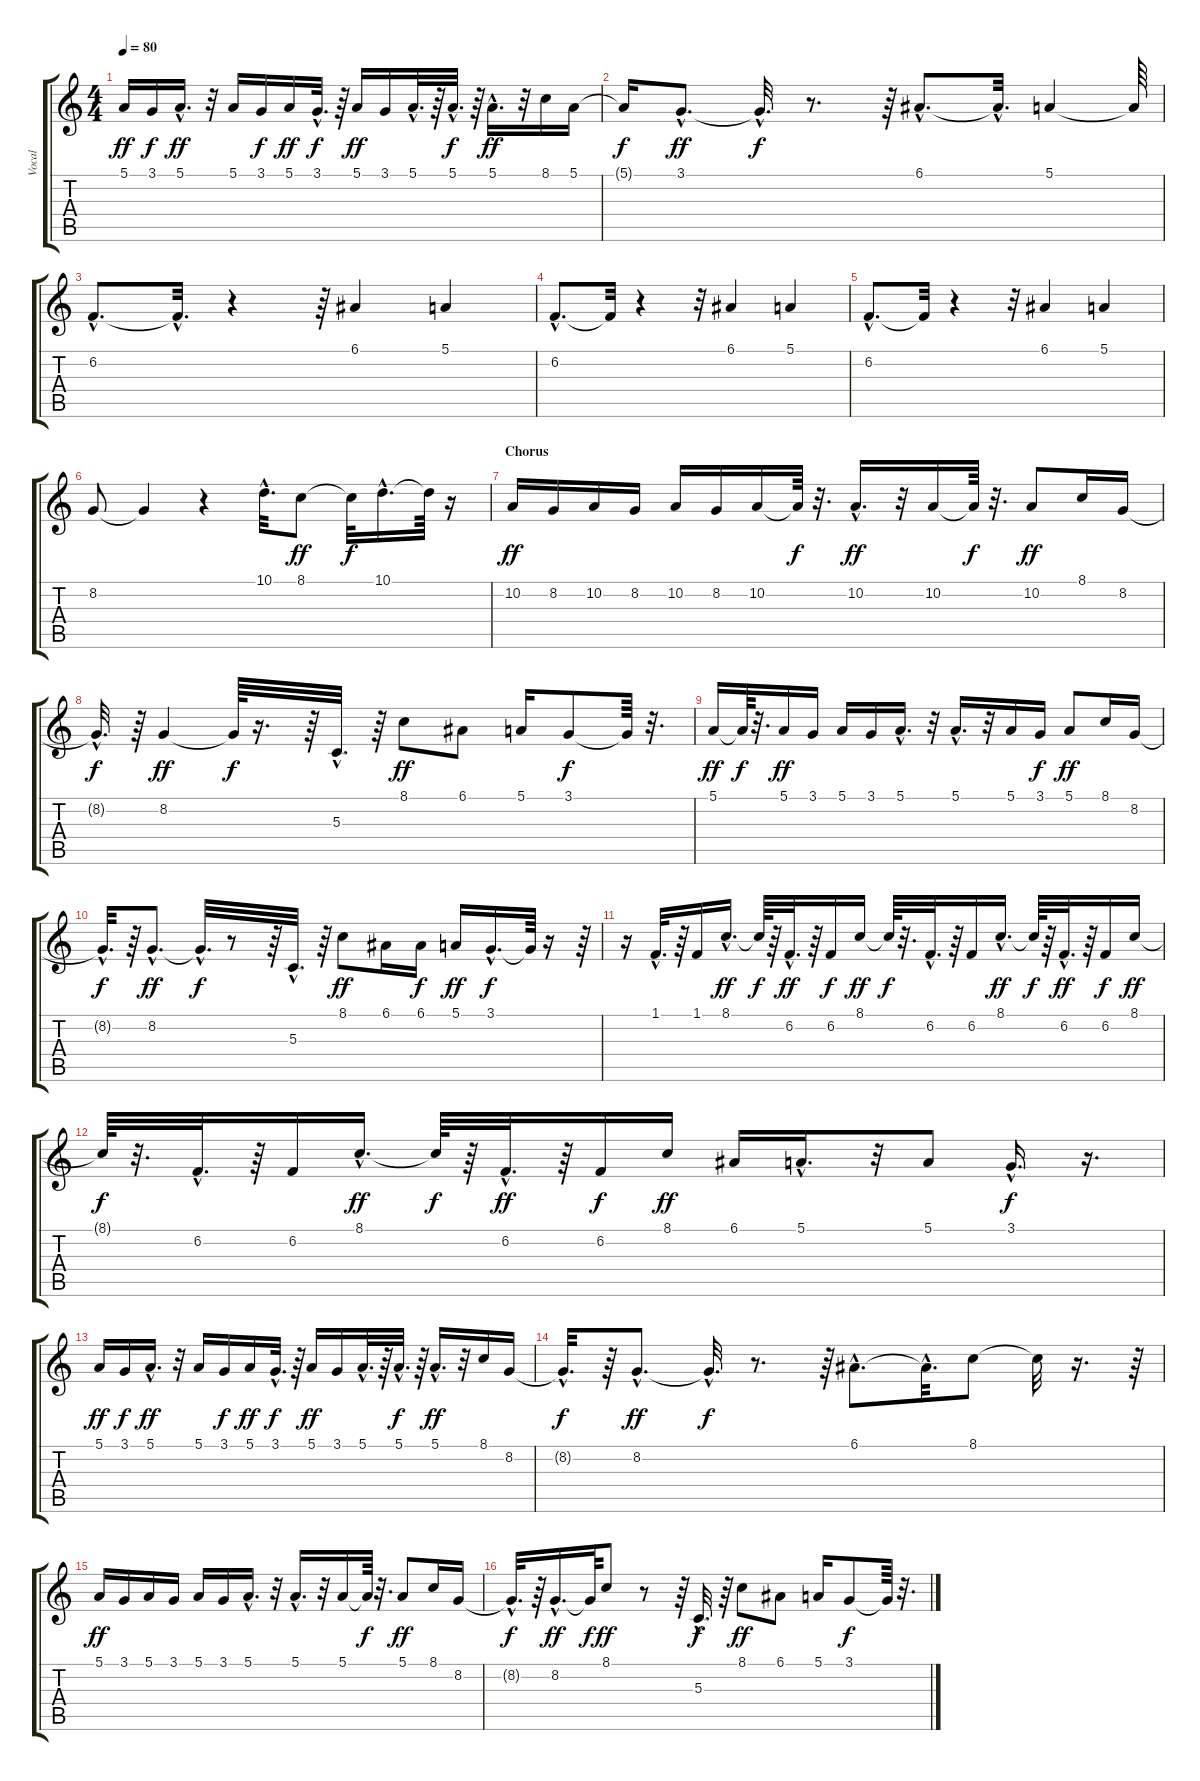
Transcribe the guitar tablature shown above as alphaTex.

\track ("Vocal" "Vocal") {instrument tenorsax}
\staff {score tabs}
\tuning (E4 B3 G3 D3 A2 E2) {hide}
\ts (4 4)
\tempo 80
\clef g2
\ks c
5.1.16{dy ff} 3.1.16{dy f} 5.1{hac}.16{d dy ff} r.32 5.1.16 3.1.16{dy f} 5.1.16{dy ff} 3.1{hac}.32{d dy f} r.64 5.1.16{dy ff} 3.1.16 5.1{hac}.32{d} r.64 5.1{hac}.32{d dy f} r.64 5.1{hac}.16{d dy ff} r.32 8.1.16 5.1.16 |
5.1{t}.16{dy f} 3.1{hac}.8{d dy ff} 3.1{hac t}.32{d dy f} r.8{d} r.64 6.1{hac}.8{d} 6.1{hac t}.32{d} 5.1.4 5.1{t}.64 |
6.2{hac}.8{d} 6.2{hac t}.32{d} r.4 r.64 6.1.4 5.1.4 |
6.2{hac}.8{d} 6.2{t}.32 r.4 r.32 6.1.4 5.1.4 |
6.2{hac}.8{d} 6.2{t}.32 r.4 r.32 6.1.4 5.1.4 |
8.2.8 8.2{t}.4 r.4 10.1{hac}.32{d} 8.1.8{dy ff} 8.1{t}.32{dy f} 10.1{hac}.16{d} 10.1{t}.64 r.16 |
\section ("" "Chorus")
10.2.16{dy ff} 8.2.16 10.2.16 8.2.16 10.2.16 8.2.16 10.2.16 10.2{t}.64{dy f} r.32{d} 10.2{hac}.16{d dy ff} r.32 10.2.16 10.2{t}.64{dy f} r.32{d} 10.2.8{dy ff} 8.1.16 8.2.16 |
8.2{hac t}.32{d dy f} r.64 8.2.4{dy ff} 8.2{t}.64{dy f} r.16{d} r.64 5.3{hac}.32{d} r.64 8.1.8{dy ff} 6.1.8 5.1.16 3.1.8{dy f} 3.1{t}.64 r.32{d} |
5.1.16{dy ff} 5.1{t}.64{dy f} r.32{d} 5.1.16{dy ff} 3.1.16 5.1.16 3.1.16 5.1{hac}.16{d} r.32 5.1{hac}.16{d} r.32 5.1.16 3.1.16{dy f} 5.1.8{dy ff} 8.1.16 8.2.16 |
8.2{hac t}.32{d dy f} r.64 8.2{hac}.8{d dy ff} 8.2{hac t}.32{d dy f} r.8 r.64 5.3{hac}.32{d} r.64 8.1.8{dy ff} 6.1.16 6.1.16{dy f} 5.1.16{dy ff} 3.1{hac}.16{d dy f} 3.1{t}.64 r.16 r.64 |
r.16 1.1{hac}.32{d} r.64 1.1.16 8.1{hac}.16{d dy ff} 8.1{t}.64{dy f} r.64 6.2{hac}.32{d dy ff} r.64 6.2.16{dy f} 8.1.16{dy ff} 8.1{t}.64{dy f} r.32{d} 6.2{hac}.32{d} r.64 6.2.16 8.1{hac}.16{d dy ff} 8.1{t}.64{dy f} r.64 6.2{hac}.32{d dy ff} r.64 6.2.16{dy f} 8.1.16{dy ff} |
8.1{t}.64{dy f} r.32{d} 6.2{hac}.32{d} r.64 6.2.16 8.1{hac}.16{d dy ff} 8.1{t}.64{dy f} r.64 6.2{hac}.32{d dy ff} r.64 6.2.16{dy f} 8.1.16{dy ff} 6.1.16 5.1{hac}.16{d} r.32 5.1.8 3.1{hac}.16{d dy f} r.16{d} |
5.1.16{dy ff} 3.1.16{dy f} 5.1{hac}.16{d dy ff} r.32 5.1.16 3.1.16{dy f} 5.1.16{dy ff} 3.1{hac}.32{d dy f} r.64 5.1.16{dy ff} 3.1.16 5.1{hac}.32{d} r.64 5.1{hac}.32{d dy f} r.64 5.1{hac}.16{d dy ff} r.32 8.1.16 8.2.16 |
8.2{hac t}.32{d dy f} r.64 8.2{hac}.8{d dy ff} 8.2{hac t}.32{d dy f} r.8{d} r.64 6.1{hac}.8{d} 6.1{hac t}.32{d} 8.1.8 8.1{t}.32 r.16{d} r.64 |
5.1.16{dy ff} 3.1.16 5.1.16 3.1.16 5.1.16 3.1.16 5.1{hac}.16{d} r.32 5.1{hac}.16{d} r.32 5.1.16 5.1{t}.64{dy f} r.32{d} 5.1.8{dy ff} 8.1.16 8.2.16 |
8.2{hac t}.32{d dy f} r.64 8.2{hac}.16{d dy ff} 8.2{t}.64{dy f} 8.1.8{dy ff} r.8 r.64 5.3{hac}.32{d dy f} r.64 8.1.8{dy ff} 6.1.8 5.1.16 3.1.8{dy f} 3.1{t}.64 r.32{d}
